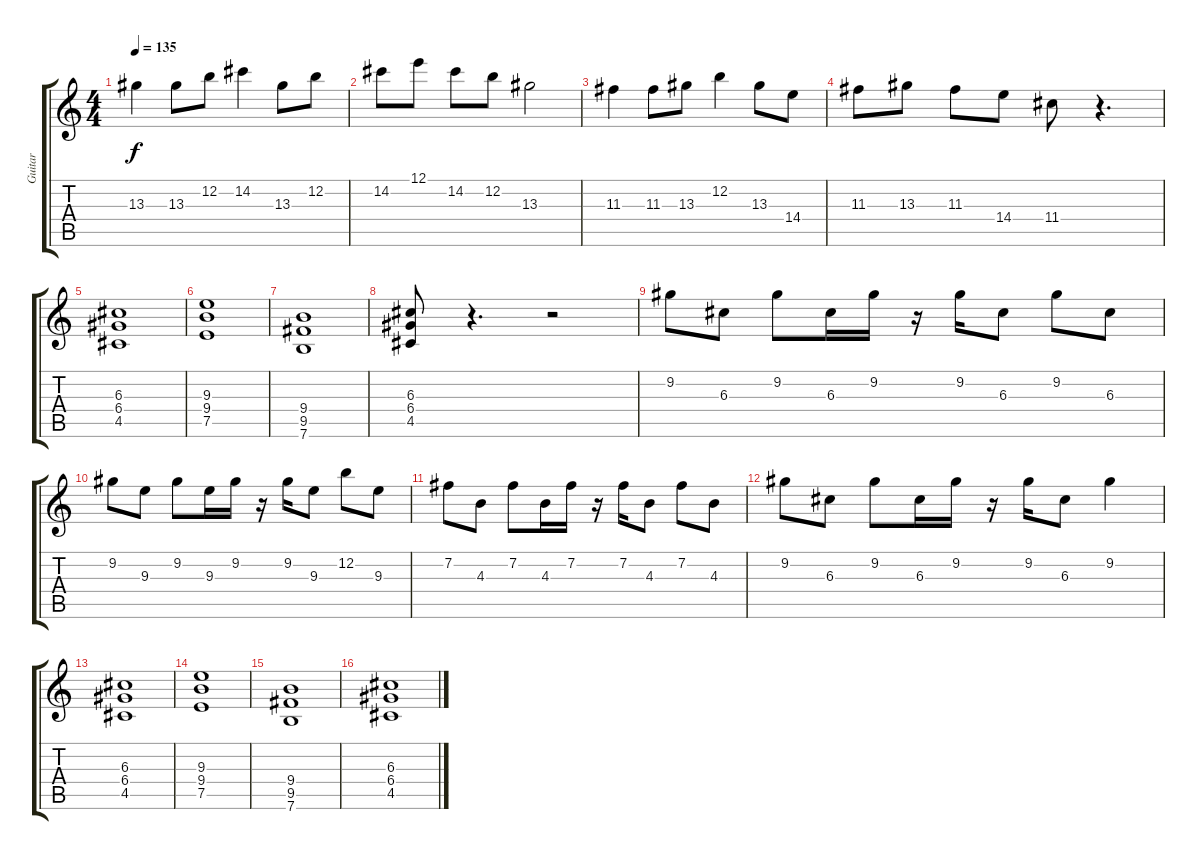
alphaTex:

\track ("Guitar" "Guitar") {instrument distortionguitar}
\staff {score tabs}
\tuning (E4 B3 G3 D3 A2 E2) {hide}
\ts (4 4)
\tempo 135
\clef g2
\ks c
13.3.4{dy f instrument electricguitarclean} 13.3.8 12.2.8 14.2.4 13.3.8 12.2.8 |
14.2.8 12.1.8 14.2.8 12.2.8 13.3.2 |
11.3.4 11.3.8 13.3.8 12.2.4 13.3.8 14.4.8 |
11.3.8 13.3.8 11.3.8 14.4.8 11.4.8 r.4{d} |
(6.3 6.4 4.5).1{instrument distortionguitar} |
(9.3 9.4 7.5).1 |
(9.4 9.5 7.6).1 |
(6.3 6.4 4.5).8 r.4{d} r.2 |
9.2.8 6.3.8 9.2.8 6.3.16 9.2.16 r.16 9.2.16 6.3.8 9.2.8 6.3.8 |
9.2.8 9.3.8 9.2.8 9.3.16 9.2.16 r.16 9.2.16 9.3.8 12.2.8 9.3.8 |
7.2.8 4.3.8 7.2.8 4.3.16 7.2.16 r.16 7.2.16 4.3.8 7.2.8 4.3.8 |
9.2.8 6.3.8 9.2.8 6.3.16 9.2.16 r.16 9.2.16 6.3.8 9.2.4 |
(6.3 6.4 4.5).1 |
(9.3 9.4 7.5).1 |
(9.4 9.5 7.6).1 |
(6.3 6.4 4.5).1
